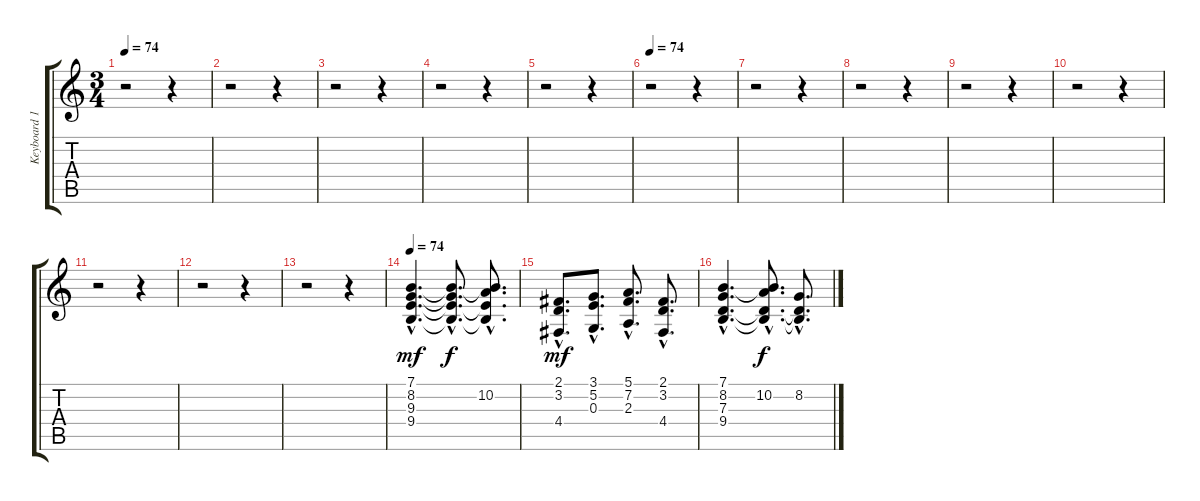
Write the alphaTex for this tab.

\track ("Keyboard 1" "Keyboard 1") {instrument choiraahs}
\staff {score tabs}
\tuning (E4 B3 G3 D3 A2 E2) {hide}
\ts (3 4)
\tempo 74
\clef g2
\ks c
r.2{dy mp} r.4 |
r.2 r.4 |
r.2 r.4 |
r.2 r.4 |
r.2 r.4 |
\tempo 74
r.2 r.4 |
r.2 r.4 |
r.2 r.4 |
r.2 r.4 |
r.2 r.4 |
r.2 r.4 |
r.2 r.4 |
r.2 r.4 |
\tempo 74
(7.1{hac} 8.2{hac} 9.3{hac} 9.4{hac}).4{d dy mf volume 8 instrument choiraahs} (7.1{hac t} 8.2{hac t} 9.3{hac t} 9.4{hac t}).8{d dy f} (7.1{hac t} 10.2{hac} 9.3{hac t} 9.4{hac t}).8{d} |
(2.1{hac} 3.2{hac} 4.4{hac}).8{d dy mf} (3.1{hac} 5.2{hac} 0.3{hac}).8{d} (5.1{hac} 7.2{hac} 2.3{hac}).8{d} (2.1{hac} 3.2{hac} 4.4{hac}).8{d} |
(7.1{hac} 8.2{hac} 7.3{hac} 9.4{hac}).4{d} (7.1{hac t} 10.2{hac} 7.3{hac t} 9.4{hac t}).8{d dy f} (8.2{hac} 7.3{hac t} 9.4{hac t}).8{d}
